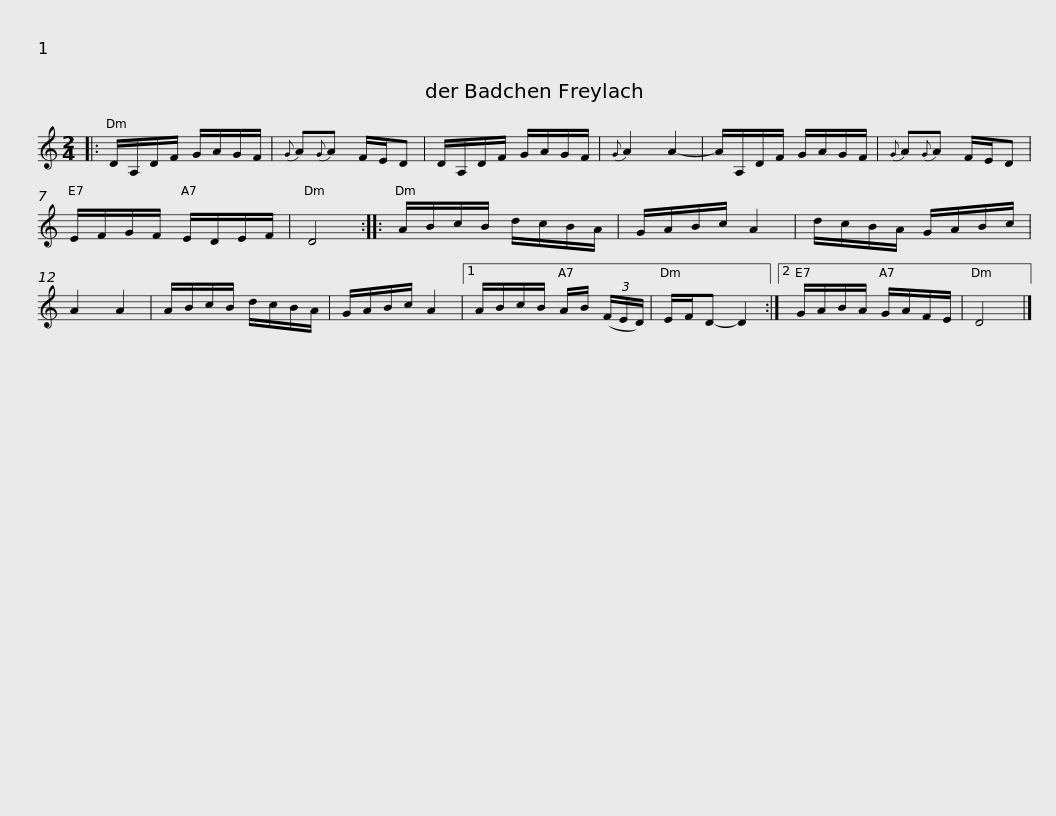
X:1
L:1/8
M:2/4
I:linebreak $
K:C
V:1 treble
V:1
|: D/A,/D/F/ G/A/G/F/ |{G} A{G}A F/E/D | D/A,/D/F/ G/A/G/F/ |{G} A2 A2- | A/A,/D/F/ G/A/G/F/ | %5
{G} A{G}A F/E/D |$ E/F/G/F/ E/D/E/F/ | D4 :: A/B/c/B/ d/c/B/A/ | G/A/B/c/ A2 | %10
 d/c/B/A/ G/A/B/c/ | A2 A2 | A/B/c/B/ d/c/B/A/ | G/A/B/c/ A2 |1$ A/B/c/B/ A/B/ (3(F/E/D/) | %15
 E/F/D- D2 :|2 G/A/B/A/ G/A/F/E/ | D4 |] %18
